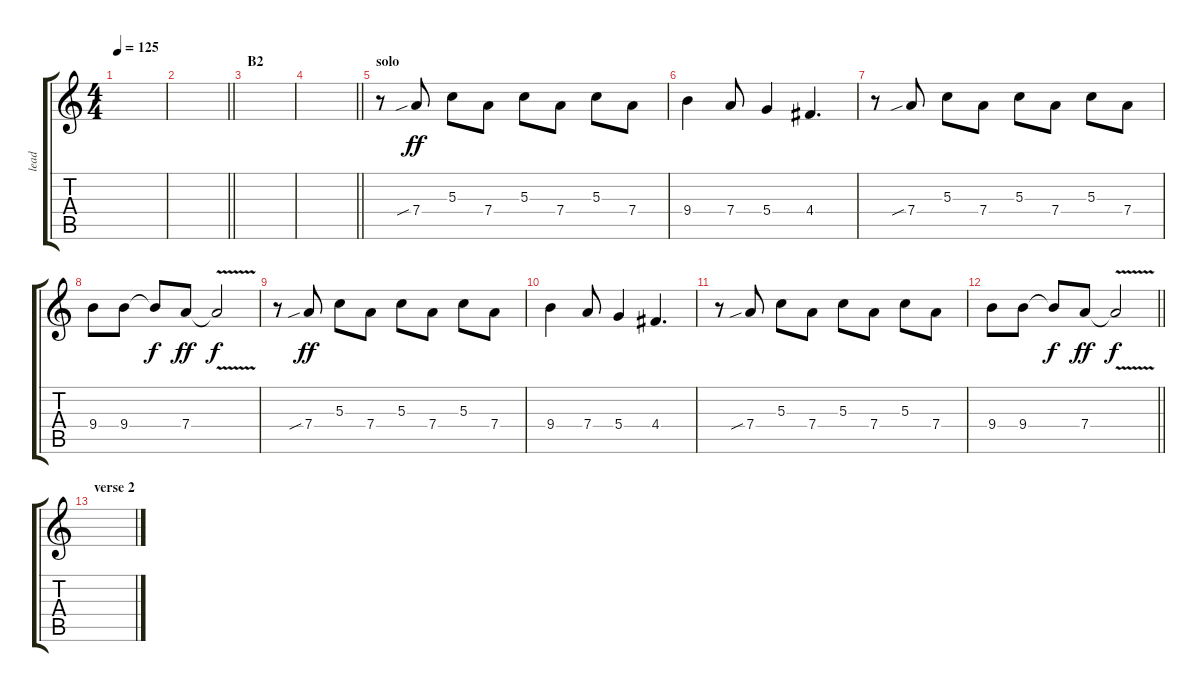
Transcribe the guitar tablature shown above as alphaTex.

\track ("lead" "lead") {instrument overdrivenguitar}
\staff {score tabs}
\tuning (E4 B3 G3 D3 A2 E2) {hide}
\ts (4 4)
\tempo 125
\clef g2
\ks c
|
\barLineRight lightlight
|
\section ("" "B2")
|
\barLineRight lightlight
|
\section ("" "solo")
r.8 7.4{sib}.8{dy ff} 5.3.8 7.4.8 5.3.8 7.4.8 5.3.8 7.4.8 |
9.4.4 7.4.8 5.4.4 4.4.4{d} |
r.8 7.4{sib}.8 5.3.8 7.4.8 5.3.8 7.4.8 5.3.8 7.4.8 |
9.4.8 9.4.8 9.4{t}.8{dy f} 7.4.8{dy ff} 7.4{v t}.2{dy f} |
r.8 7.4{sib}.8{dy ff} 5.3.8 7.4.8 5.3.8 7.4.8 5.3.8 7.4.8 |
9.4.4 7.4.8 5.4.4 4.4.4{d} |
r.8 7.4{sib}.8 5.3.8 7.4.8 5.3.8 7.4.8 5.3.8 7.4.8 |
\barLineRight lightlight
9.4.8 9.4.8 9.4{t}.8{dy f} 7.4.8{dy ff} 7.4{v t}.2{dy f} |
\section ("" "verse 2")
